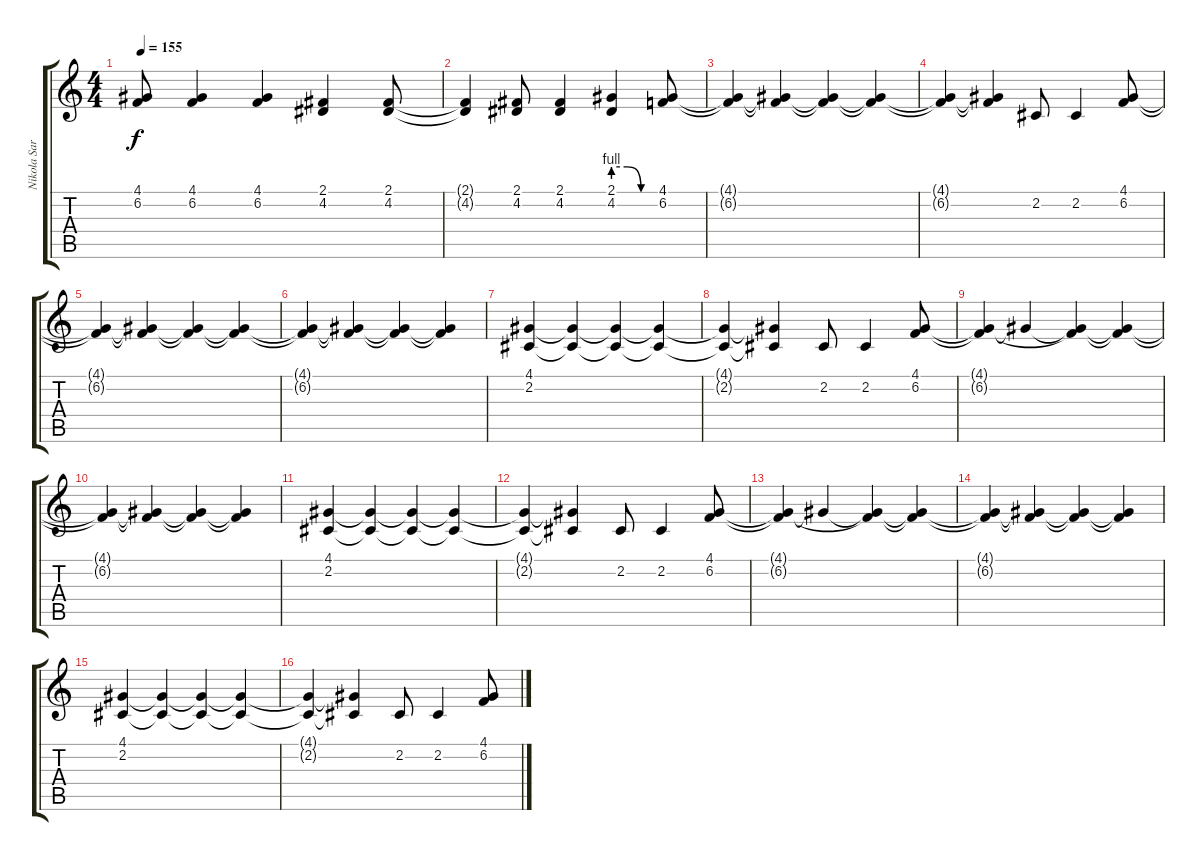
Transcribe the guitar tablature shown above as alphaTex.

\track ("Nikola Sarcevic Vocals" "Nikola Sar") {instrument oboe}
\staff {score tabs}
\tuning (E4 B3 G3 D3 A2 E2) {hide}
\ts (4 4)
\tempo 155
\clef g2
\ks c
(4.1 6.2).8{dy f} (4.1 6.2).4 (4.1 6.2).4 (2.1 4.2).4 (2.1 4.2).8 |
(2.1{t} 4.2{t}).4 (2.1 4.2).8 (2.1 4.2).4 (2.1{be (custom 0 4 20 4 40 0 60 0)} 4.2).4 (4.1 6.2).8 |
(4.1{t} 6.2{t}).4 (4.1{t} 6.2{t}).4 (4.1{t} 6.2{t}).4 (4.1{t} 6.2{t}).4 |
(4.1{t} 6.2{t}).4 (4.1{t} 6.2{t}).4 2.2.8 2.2.4 (4.1 6.2).8 |
(4.1{t} 6.2{t}).4 (4.1{t} 6.2{t}).4 (4.1{t} 6.2{t}).4 (4.1{t} 6.2{t}).4 |
(4.1{t} 6.2{t}).4 (4.1{t} 6.2{t}).4 (4.1{t} 6.2{t}).4 (4.1{t} 6.2{t}).4 |
(4.1 2.2).4 (4.1{t} 2.2{t}).4 (4.1{t} 2.2{t}).4 (4.1{t} 2.2{t}).4 |
(4.1{t} 2.2{t}).4 (4.1{t} 2.2{t}).4 2.2.8 2.2.4 (4.1 6.2).8 |
(4.1{t} 6.2{t}).4 4.1{t}.4 (4.1{t} 6.2{t}).4 (4.1{t} 6.2{t}).4 |
(4.1{t} 6.2{t}).4 (4.1{t} 6.2{t}).4 (4.1{t} 6.2{t}).4 (4.1{t} 6.2{t}).4 |
(4.1 2.2).4 (4.1{t} 2.2{t}).4 (4.1{t} 2.2{t}).4 (4.1{t} 2.2{t}).4 |
(4.1{t} 2.2{t}).4 (4.1{t} 2.2{t}).4 2.2.8 2.2.4 (4.1 6.2).8 |
(4.1{t} 6.2{t}).4 4.1{t}.4 (4.1{t} 6.2{t}).4 (4.1{t} 6.2{t}).4 |
(4.1{t} 6.2{t}).4 (4.1{t} 6.2{t}).4 (4.1{t} 6.2{t}).4 (4.1{t} 6.2{t}).4 |
(4.1 2.2).4 (4.1{t} 2.2{t}).4 (4.1{t} 2.2{t}).4 (4.1{t} 2.2{t}).4 |
(4.1{t} 2.2{t}).4 (4.1{t} 2.2{t}).4 2.2.8 2.2.4 (4.1 6.2).8
